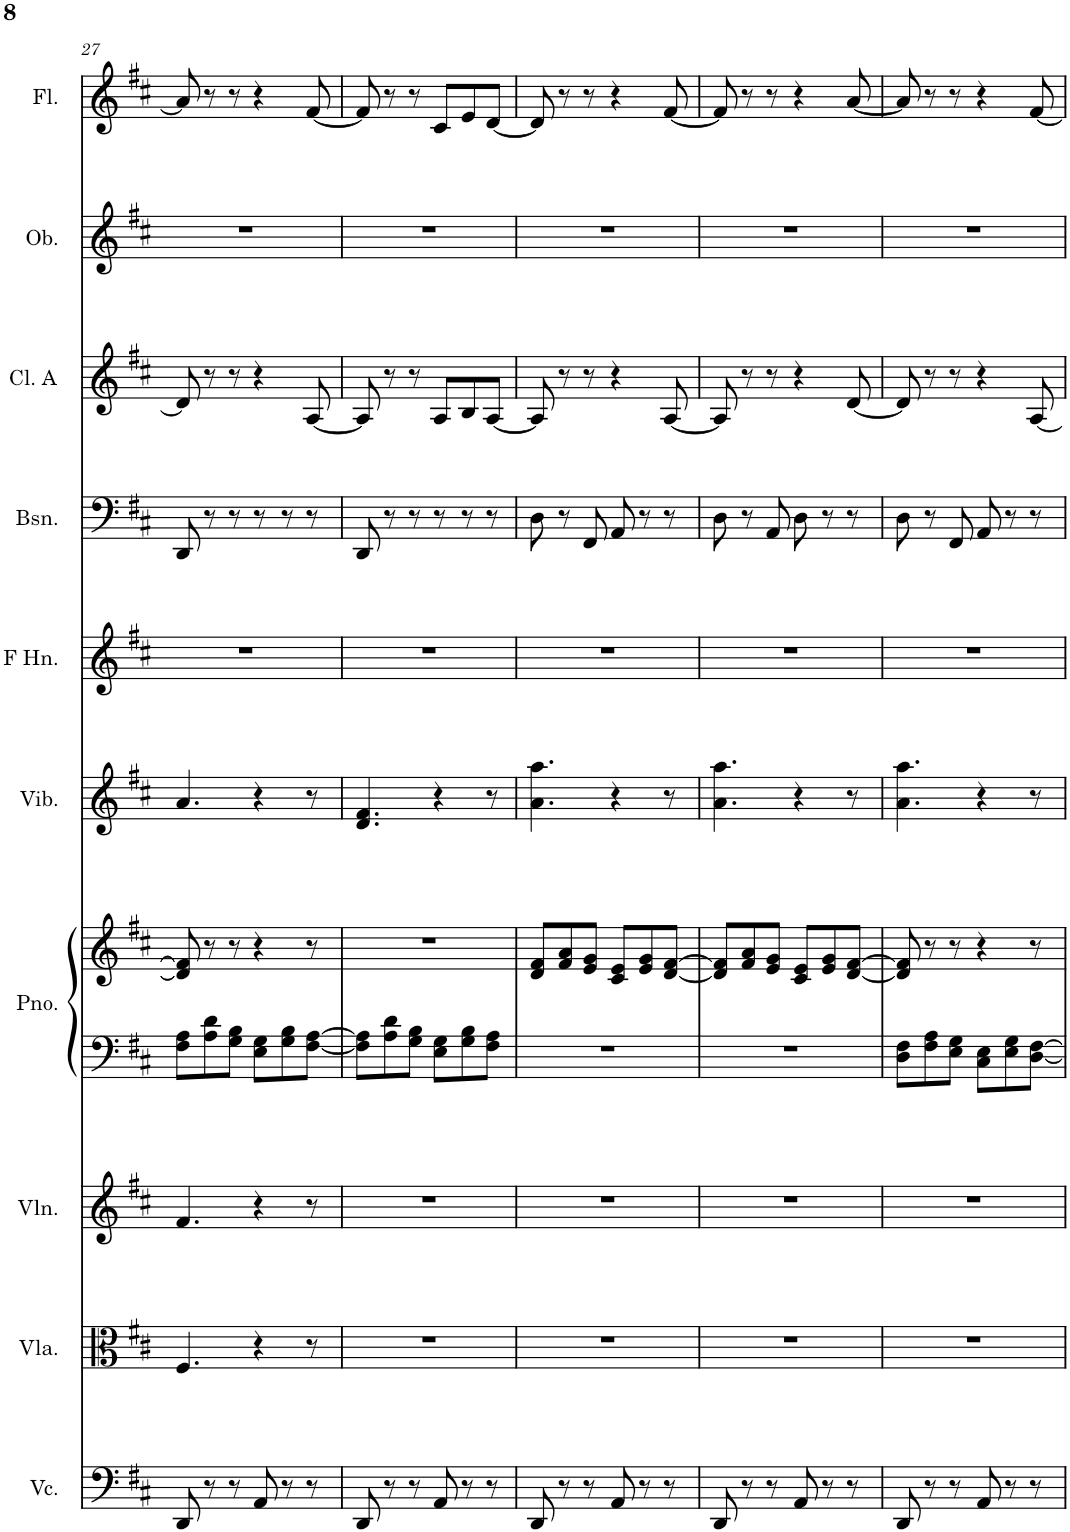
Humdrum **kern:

**kern	**kern	**kern	**kern	**kern	**kern	**kern	**kern	**kern	**kern	**kern
*part10	*part9	*part8	*part7	*part7	*part6	*part5	*part4	*part3	*part2	*part1
*staff11	*staff10	*staff9	*staff8	*staff7	*staff6	*staff5	*staff4	*staff3	*staff2	*staff1
*I"Violoncello	*I"Viola	*I"Violin	*I"Grand Piano	*	*I"Vibraphone	*I"French Horn	*I"Bassoon	*I"Clarinet A	*I"Oboe	*I"Flute
*I'Vc.	*I'Vla.	*I'Vln.	*I'Pno.	*	*I'Vib.	*I'F Hn.	*I'Bsn.	*I'Cl. A	*I'Ob.	*I'Fl.
!!LO:PB:g=z
*clefF4	*clefC3	*clefG2	*clefF4	*clefG2	*clefG2	*clefG2	*clefF4	*clefG2	*clefG2	*clefG2
*	*	*	*	*	*	*ITrd4c7	*	*ITrd1c2	*	*
*k[f#c#]	*k[f#c#]	*k[f#c#]	*k[f#c#]	*k[f#c#]	*k[f#c#]	*k[f#c#]	*k[f#c#]	*k[f#c#]	*k[f#c#]	*k[f#c#]
*M6/8	*M6/8	*M6/8	*M6/8	*M6/8	*M6/8	*M6/8	*M6/8	*M6/8	*M6/8	*M6/8
=27	=27	=27	=27	=27	=27	=27	=27	=27	=27	=27
8DD/	4.F#/	4.f#/	8F#\ 8A\L	8d/] 8f#/]	4.a/	2.r	8DD/	8d/]	2.r	8a/]
8r	.	.	8A\ 8d\	8r	.	.	8r	8r	.	8r
8r	.	.	8G\ 8B\J	8r	.	.	8r	8r	.	8r
8AA/	4r	4r	8E\ 8G\L	4r	4r	.	8r	4r	.	4r
8r	.	.	8G\ 8B\	.	.	.	8r	.	.	.
8r	8r	8r	[8F#\ [8A\J	8r	8r	.	8r	[8A/	.	[8f#/
=28	=28	=28	=28	=28	=28	=28	=28	=28	=28	=28
8DD/	2.r	2.r	8F#\] 8A\]L	2.r	4.d/ 4.f#/	2.r	8DD/	8A/]	2.r	8f#/]
8r	.	.	8A\ 8d\	.	.	.	8r	8r	.	8r
8r	.	.	8G\ 8B\J	.	.	.	8r	8r	.	8r
8AA/	.	.	8E\ 8G\L	.	4r	.	8r	8A/L	.	8c#/L
8r	.	.	8G\ 8B\	.	.	.	8r	8B/	.	8e/
8r	.	.	8F#\ 8A\J	.	8r	.	8r	[8A/J	.	[8d/J
=29	=29	=29	=29	=29	=29	=29	=29	=29	=29	=29
8DD/	2.r	2.r	2.r	8d/ 8f#/L	4.a\ 4.aa\	2.r	8D\	8A/]	2.r	8d/]
8r	.	.	.	8f#/ 8a/	.	.	8r	8r	.	8r
8r	.	.	.	8e/ 8g/J	.	.	8FF#/	8r	.	8r
8AA/	.	.	.	8c#/ 8e/L	4r	.	8AA/	4r	.	4r
8r	.	.	.	8e/ 8g/	.	.	8r	.	.	.
8r	.	.	.	[8d/ [8f#/J	8r	.	8r	[8A/	.	[8f#/
=30	=30	=30	=30	=30	=30	=30	=30	=30	=30	=30
8DD/	2.r	2.r	2.r	8d/] 8f#/]L	4.a\ 4.aa\	2.r	8D\	8A/]	2.r	8f#/]
8r	.	.	.	8f#/ 8a/	.	.	8r	8r	.	8r
8r	.	.	.	8e/ 8g/J	.	.	8AA/	8r	.	8r
8AA/	.	.	.	8c#/ 8e/L	4r	.	8D\	4r	.	4r
8r	.	.	.	8e/ 8g/	.	.	8r	.	.	.
8r	.	.	.	[8d/ [8f#/J	8r	.	8r	[8d/	.	[8a/
=31	=31	=31	=31	=31	=31	=31	=31	=31	=31	=31
8DD/	2.r	2.r	8D\ 8F#\L	8d/] 8f#/]	4.a\ 4.aa\	2.r	8D\	8d/]	2.r	8a/]
8r	.	.	8F#\ 8A\	8r	.	.	8r	8r	.	8r
8r	.	.	8E\ 8G\J	8r	.	.	8FF#/	8r	.	8r
8AA/	.	.	8C#\ 8E\L	4r	4r	.	8AA/	4r	.	4r
8r	.	.	8E\ 8G\	.	.	.	8r	.	.	.
8r	.	.	[8D\ [8F#\J	8r	8r	.	8r	[8A/	.	[8f#/
=	=	=	=	=	=	=	=	=	=	=
*-	*-	*-	*-	*-	*-	*-	*-	*-	*-	*-
